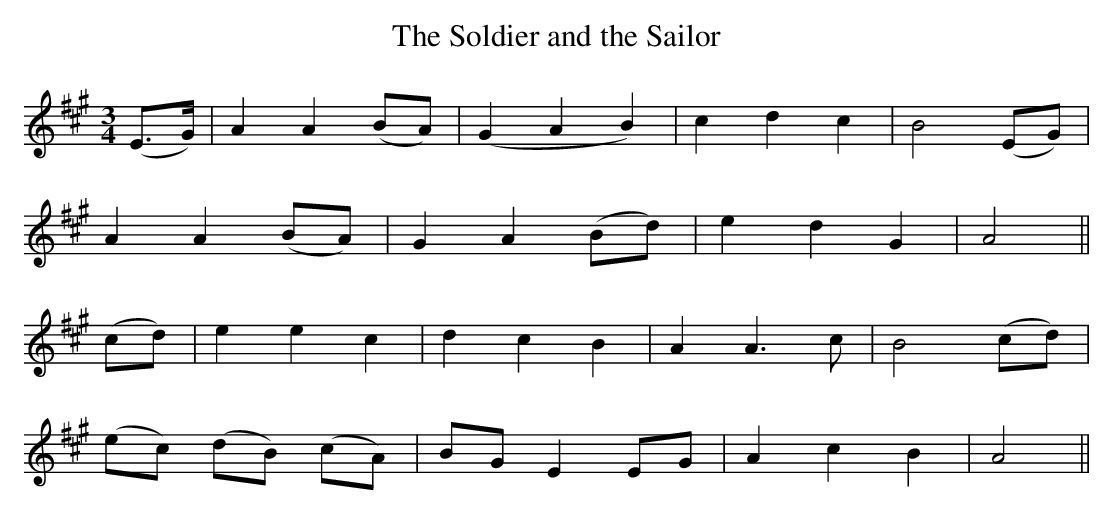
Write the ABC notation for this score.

X:1
T: The Soldier and the Sailor
M: 3/4
L: 1/8
K: A
(E>G)|A2 A2 (BA)|(G2 A2 B2)|c2 d2 c2|B4 (EG)|
A2 A2 (BA)|G2 A2 (Bd)|e2 d2 G2|A4||
(cd)|e2 e2 c2|d2 c2 B2|A2 A3 c|B4 (cd)|
(ec) (dB) (cA)|BG E2 EG|A2 c2 B2|A4||
